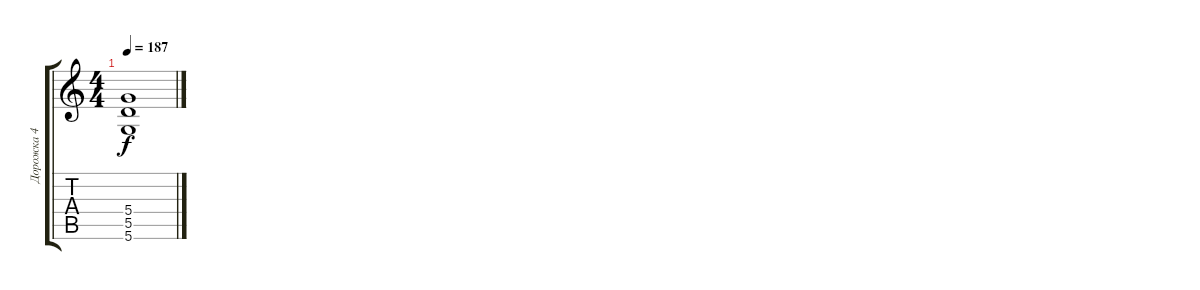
\track ("Дорожка 4" "Дорожка 4") {instrument overdrivenguitar}
\staff {score tabs}
\tuning (E4 B3 G3 D3 A2 D2) {hide}
\ts (4 4)
\tempo 187
\clef g2
\ks c
(5.4 5.5 5.6).1{dy f}
